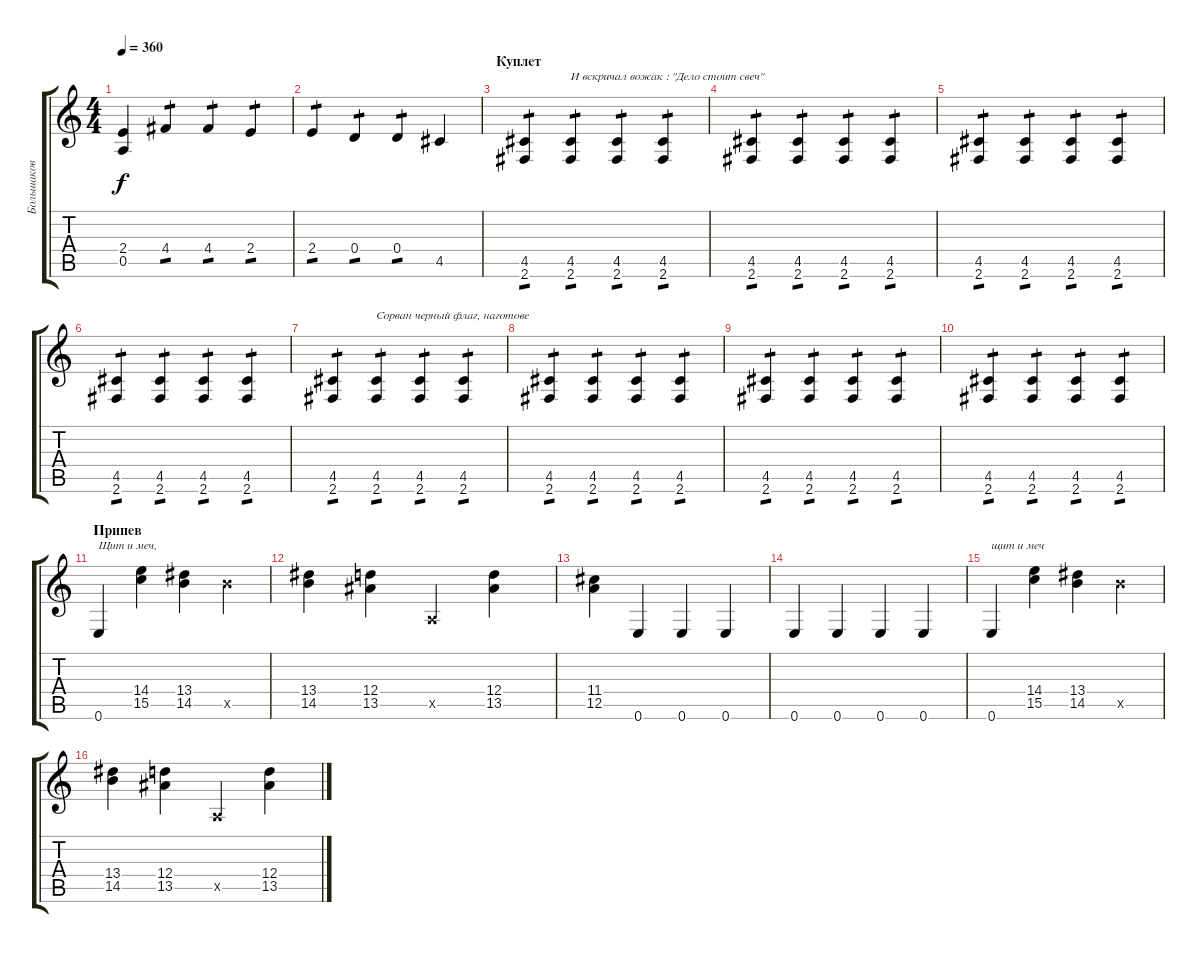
\track ("Большаков" "Большаков") {instrument overdrivenguitar}
\staff {score tabs}
\tuning (E4 B3 G3 D3 A2 E2) {hide}
\ts (4 4)
\tempo 360
\clef g2
\ks c
(2.4 0.5).4{dy f} 4.4.4{tp 1} 4.4.4{tp 1} 2.4.4{tp 1} |
2.4.4{tp 1} 0.4.4{tp 1} 0.4.4{tp 1} 4.5.4 |
\section ("" "Куплет")
(4.5 2.6).4{tp 1} (4.5 2.6).4{txt "И вскричaл вожaк : \"Дело стоит свеч\"" tp 1} (4.5 2.6).4{tp 1} (4.5 2.6).4{tp 1} |
(4.5 2.6).4{tp 1} (4.5 2.6).4{tp 1} (4.5 2.6).4{tp 1} (4.5 2.6).4{tp 1} |
(4.5 2.6).4{tp 1} (4.5 2.6).4{tp 1} (4.5 2.6).4{tp 1} (4.5 2.6).4{tp 1} |
(4.5 2.6).4{tp 1} (4.5 2.6).4{tp 1} (4.5 2.6).4{tp 1} (4.5 2.6).4{tp 1} |
(4.5 2.6).4{tp 1} (4.5 2.6).4{txt "Сорвaн черный флaг, нaготове" tp 1} (4.5 2.6).4{tp 1} (4.5 2.6).4{tp 1} |
(4.5 2.6).4{tp 1} (4.5 2.6).4{tp 1} (4.5 2.6).4{tp 1} (4.5 2.6).4{tp 1} |
(4.5 2.6).4{tp 1} (4.5 2.6).4{tp 1} (4.5 2.6).4{tp 1} (4.5 2.6).4{tp 1} |
(4.5 2.6).4{tp 1} (4.5 2.6).4{tp 1} (4.5 2.6).4{tp 1} (4.5 2.6).4{tp 1} |
\section ("" "Припев")
0.6.4{txt "Щит и меч, "} (14.4 15.5).4 (13.4 14.5).4 14.5{x}.4 |
(13.4 14.5).4 (12.4 13.5).4 0.5{x}.4 (12.4 13.5).4 |
(11.4 12.5).4 0.6.4 0.6.4 0.6.4 |
0.6.4 0.6.4 0.6.4 0.6.4 |
0.6.4{txt "щит и меч"} (14.4 15.5).4 (13.4 14.5).4 14.5{x}.4 |
(13.4 14.5).4 (12.4 13.5).4 0.5{x}.4 (12.4 13.5).4
